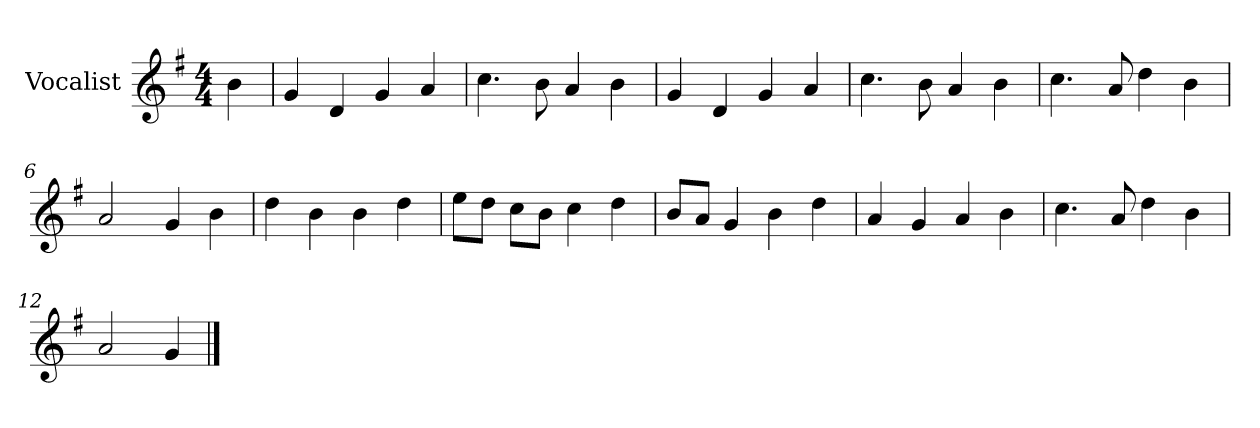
**kern
*part1
*staff1
*I"Vocalist
*k[f#]
*G:
*M4/4
=
4b
=1
4g
4d
4g
4a
=2
4.cc
8b
4a
4b
=3
4g
4d
4g
4a
=4
4.cc
8b
4a
4b
=5
4.cc
8a
4dd
4b
=6
2a
4g
4b
=7
4dd
4b
4b
4dd
=8
8eeL
8ddJ
8ccL
8bJ
4cc
4dd
=9
8bL
8aJ
4g
4b
4dd
=10
4a
4g
4a
4b
=11
4.cc
8a
4dd
4b
=12
2a
4g
==
*-
